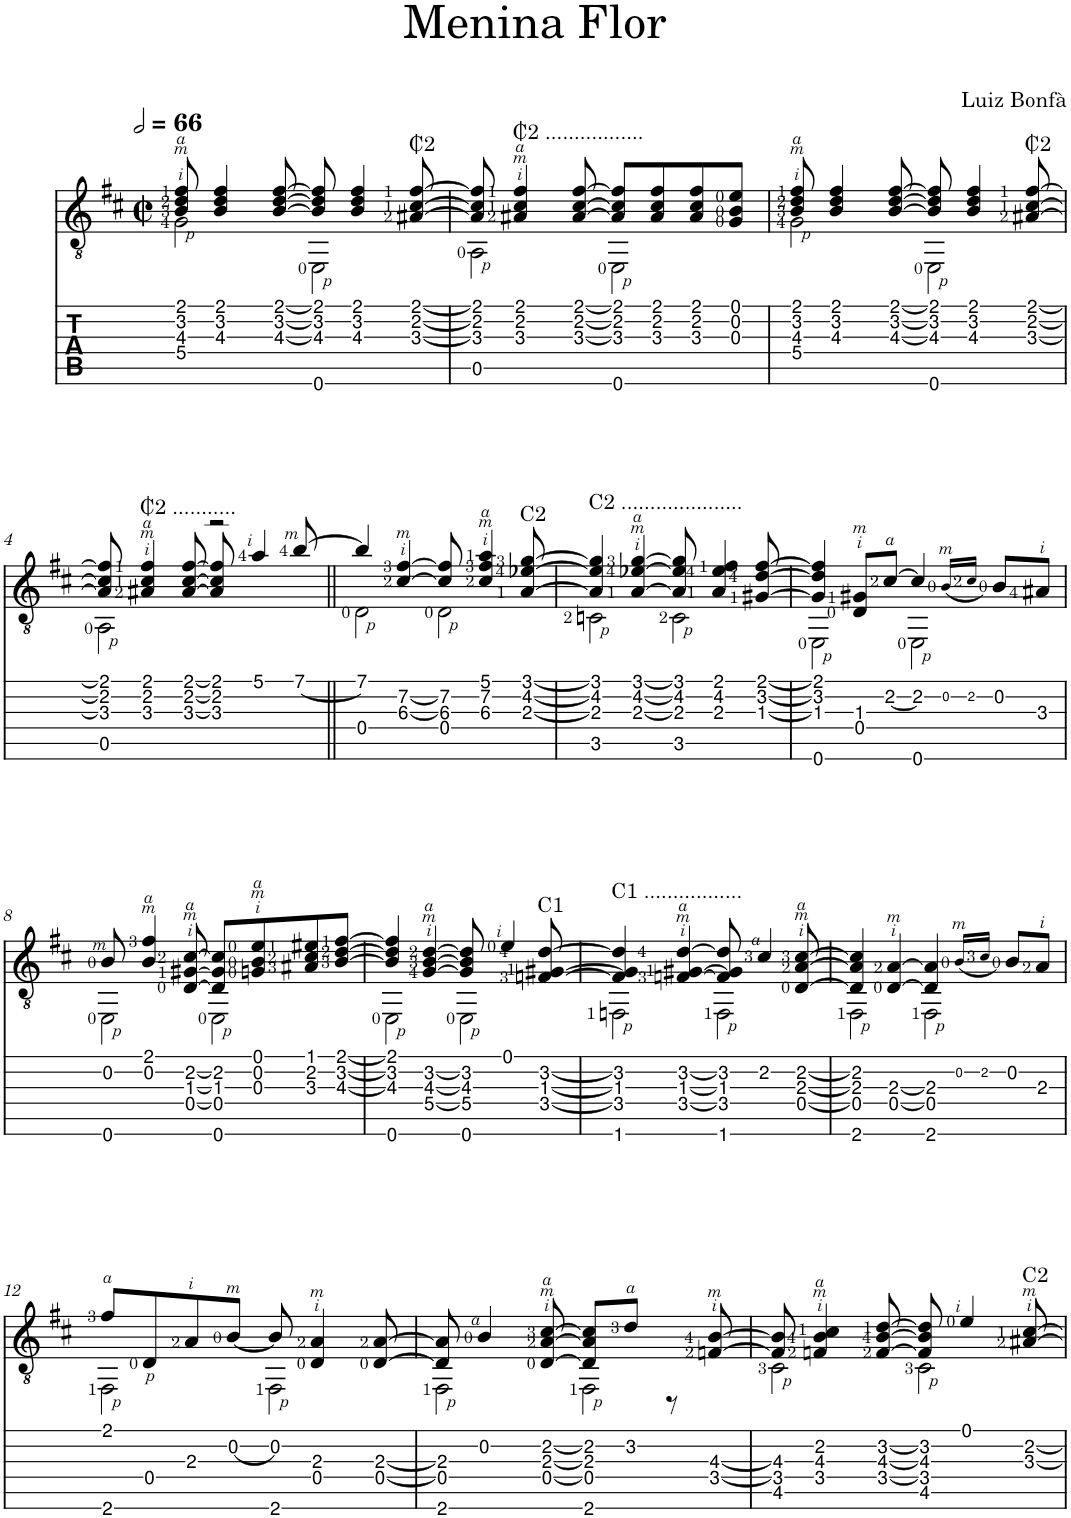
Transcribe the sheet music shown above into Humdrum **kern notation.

**kern	**kern
*part1	*part1
*staff2	*staff1
*I"Chitarra classica	*
*I'Chit. cl.	*
*stria6	*
*	*clefGv2
*k[f#c#]	*k[f#c#]
*M2/2	*M2/2
*met(c|)	*met(c|)
*MM132	*MM132
=1	=1
*^	*^
2G	8B 8d 8f#	2G\	8B/ 8d/ 8f#/
.	4B 4d 4f#	.	4B/ 4d/ 4f#/
.	[8B [8d [8f#	.	[8B/ [8d/ [8f#/
2EE	8B] 8d] 8f#]	2EE\	8B/] 8d/] 8f#/]
.	4B 4d 4f#	.	4B/ 4d/ 4f#/
!	!	!	!LO:TX:a:t=C2
!	!	!	!LO:TX:a:t=|
.	[8A# [8c# [8f#	.	[8A#X/ [8c#/ [8f#/
=2	=2	=2	=2
2AA	8A] 8c#] 8f#]	2AA\	8A/] 8c#/] 8f#/]
!	!	!	!LO:TX:a:t=C2 .................
!	!	!	!LO:TX:a:t=|
.	4A#X 4c# 4f#	.	4A#X/ 4c#/ 4f#/
.	[8A# [8c# [8f#	.	[8A#/ [8c#/ [8f#/
2EE	8A#]\ 8c#]\ 8f#]\L	2EE\	8A#/] 8c#/] 8f#/]L
.	8A#\ 8c#\ 8f#\	.	8A#/ 8c#/ 8f#/
.	8A#\ 8c#\ 8f#\	.	8A#/ 8c#/ 8f#/
.	8G\ 8B\ 8e\J	.	8G/ 8B/ 8e/J
=3	=3	=3	=3
2G	8B 8d 8f#	2G\	8B/ 8d/ 8f#/
.	4B 4d 4f#	.	4B/ 4d/ 4f#/
.	[8B [8d [8f#	.	[8B/ [8d/ [8f#/
2EE	8B] 8d] 8f#]	2EE\	8B/] 8d/] 8f#/]
.	4B 4d 4f#	.	4B/ 4d/ 4f#/
!	!	!	!LO:TX:a:t=C2
!	!	!	!LO:TX:a:t=|
.	[8A# [8c# [8f#	.	[8A#X/ [8c#/ [8f#/
!!LO:LB:g=z	!!
=4	=4	=4	=4
2AA	8A] 8c#] 8f#]	2AA\	8A/] 8c#/] 8f#/]
!	!	!	!LO:TX:a:t=C2 ...........
!	!	!	!LO:TX:a:t=|
.	4A# 4c# 4f#	.	4A#X/ 4c#/ 4f#/
.	[8A# [8c# [8f#	.	[8A#/ [8c#/ [8f#/
2r	8A#] 8c#] 8f#]	2r	8A#/] 8c#/] 8f#/]
.	4a	.	4a/
.	[8b	.	[8b/
=5||	=5||	=5||	=5||
2D	4b]	2D\	4b/]
.	[4c# [4f#	.	[4c#/ [4f#/
2D	8c#] 8f#]	2D\	8c#/] 8f#/]
.	4c# 4f# 4a	.	4c#/ 4f#/ 4a/
!	!	!	!LO:TX:a:t=C2
.	[8A [8e- [8g	.	[8A/ [8e-X/ [8g/
=6	=6	=6	=6
!	!	!LO:TX:a:t=C2 .....................	!
2C	4A] 4e-] 4g]	2Cn\	4A/] 4e-/] 4g/]
.	[4A [4e- [4g	.	[4A/ [4e-X/ [4g/
2C	8A] 8e-] 8g]	2C\	8A/] 8e-/] 8g/]
.	4A 4e- 4f#	.	4A/ 4e-/ 4f#/
.	[8G# [8d [8f#	.	[8G#X/ [8d/ [8f#/
=7	=7	=7	=7
2EE	4G#] 4d] 4f#]	2EE\	4G#/] 4d/] 4f#/]
.	8D\ 8G#\L	.	8D/ 8G#X/L
.	[8c#J	.	[8c#/J
2EE	4c#]	2EE\	4c#/]
.	qB	.	(16qB/LL
.	qc#	.	16qc#/JJ)
.	8BL	.	8B/L
.	8A#J	.	8A#X/J
!!LO:LB:g=z	!!
=8	=8	=8	=8
2EE	8B	2EE\	8B/
.	4B 4f#	.	4B/ 4f#/
.	[8D [8G# [8c#	.	[8D/ [8G#X/ [8c#/
2EE	8G#X]\ 8D]\ 8c#]\L	2EE\	8D/] 8G#/] 8c#/]L
.	8G\ 8B\ 8e\	.	8Gn/ 8B/ 8e/
.	8A#\ 8c#\ 8e#\	.	8A#X/ 8c#/ 8e#X/
.	[8B\ [8d\ [8f#\J	.	[8B/ [8d/ [8f#/J
=9	=9	=9	=9
2EE	4B] 4d] 4f#]	2EE\	4B/] 4d/] 4f#/]
.	[4G [4B [4d	.	[4G/ [4B/ [4d/
2EE	8G] 8B] 8d]	2EE\	8G/] 8B/] 8d/]
.	4e	.	4e/
!	!	!	!LO:TX:a:t=C1
.	[8F [8G# [8d	.	[8Fn/ [8G#X/ [8d/
=10	=10	=10	=10
!	!	!LO:TX:a:t=C1 .................	!
2FF	4F] 4G#] 4d]	2FFn\	4F/] 4G#/] 4d/]
.	[4F [4G# [4d	.	[4Fn/ [4G#X/ [4d/
2FF	8F] 8G#] 8d]	2FF\	8F/] 8G#/] 8d/]
.	4c#	.	4c#/
.	[8D [8A [8c#	.	[8D/ [8A/ [8c#/
=11	=11	=11	=11
2FF#	4D] 4A] 4c#]	2FF#\	4D/] 4A/] 4c#/]
.	[4D [4A	.	[4D/ [4A/
2FF#	4D] 4A]	2FF#\	4D/] 4A/]
.	qB	.	(16qB/LL
.	qc#	.	16qc#/JJ)
.	8BL	.	8B/L
.	8AJ	.	8A/J
!!LO:LB:g=z	!!
=12	=12	=12	=12
2FF#	8f#L	2FF#\	8f#/L
.	8D	.	8D</
.	8A	.	8A/
.	[8BJ	.	[<8B/J
2FF#	8B]	2FF#\	8B/]
.	4D 4A	.	4D/ 4A/
.	[8D [8A	.	[8D/ [8A/
=13	=13	=13	=13
2FF#	8D] 8A]	2FF#\	8D/] 8A/]
.	4B	.	4B/
.	[8D [8A [8c#	.	[8D/ [8A/ [8c#/
2FF#	8D]\ 8A]\ 8c#]\L	2FF#\	8D/] 8A/] 8c#/]L
.	8dJ	.	8d/J
.	8r	.	8r
.	[8F [8B	.	[8Fn/ [8B/
=14	=14	=14	=14
2C#	8F] 8B]	2C#\	8F/] 8B/]
.	4F 4B 4c#	.	4Fn/ 4B/ 4c#/
.	[8F [8B [8d	.	[8F/ [8B/ [8d/
2C#	8F] 8B] 8d]	2C#\	8F/] 8B/] 8d/]
.	4e	.	4e/
!	!	!	!LO:TX:a:t=C2
.	[8A# [8c#	.	[8A#X/ [8c#/
*v	*v	*	*
*	*v	*v
=	=
*-	*-
